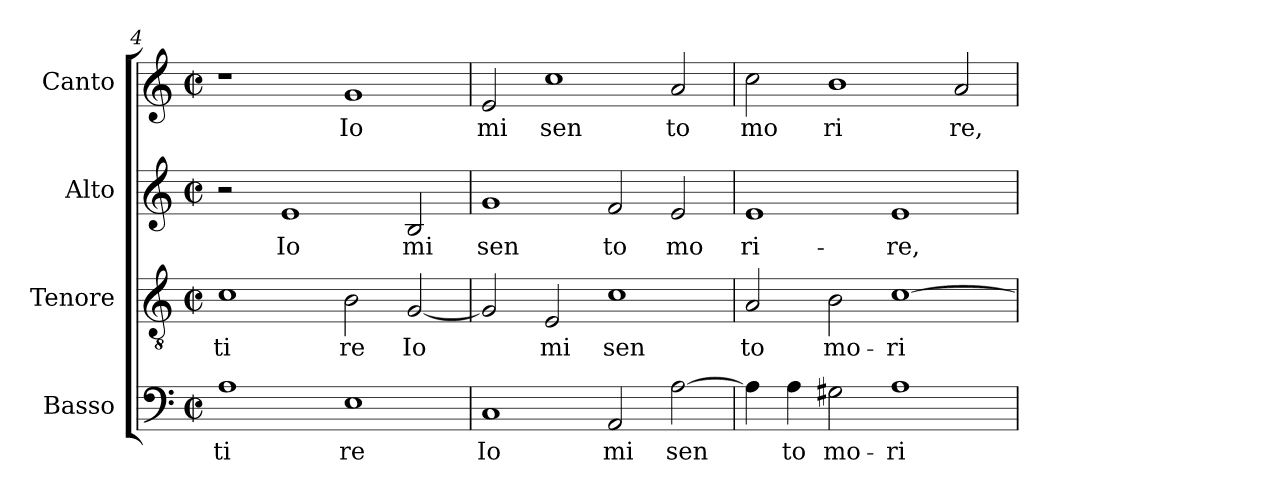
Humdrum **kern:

**kern	**text	**kern	**text	**kern	**text	**kern	**text
*part4	*part4	*part3	*part3	*part2	*part2	*part1	*part1
*staff4	*staff4	*staff3	*staff3	*staff2	*staff2	*staff1	*staff1
*I"Basso	*	*I"Tenore	*	*I"Alto	*	*I"Canto	*
*clefF4	*	*clefGv2	*	*clefG2	*	*clefG2	*
*k[]	*	*k[]	*	*k[]	*	*k[]	*
*C:	*	*C:	*	*C:	*	*C:	*
*M2/2	*	*M2/2	*	*M2/2	*	*M2/2	*
*met(c|)	*	*met(c|)	*	*met(c|)	*	*met(c|)	*
=4	=4	=4	=4	=4	=4	=4	=4
!	!LO:LY:b:cj	!	!LO:LY:b:cj	!	!	!	!
1A	ti	1c	ti	2r	.	1r	.
!	!	!	!	!	!LO:LY:b:cj	!	!
.	.	.	.	1e	Io	.	.
!	!LO:LY:b:cj	!	!LO:LY:b:cj	!	!	!	!LO:LY:b:cj
1E	re	2B\	re	.	.	1g	Io
!	!	!	!LO:LY:b:cj	!	!LO:LY:b:cj	!	!
.	.	[<2G/	Io	2B/	mi	.	.
=5	=5	=5	=5	=5	=5	=5	=5
!	!LO:LY:b:cj	!	!LO:LY:b:cj	!	!LO:LY:b:cj	!	!LO:LY:b:cj
1C	Io	2G/]	.	1g	sen	2e>/	mi
!	!	!	!LO:LY:b:cj	!	!	!	!LO:LY:b:cj
.	.	2E/	mi	.	.	1cc	sen
!	!LO:LY:b:cj	!	!LO:LY:b:cj	!	!LO:LY:b:cj	!	!
2AA/	mi	1c	sen	2f/	to	.	.
!	!LO:LY:b:cj	!	!	!	!LO:LY:b:cj	!	!LO:LY:b:cj
[<2A\	sen	.	.	2e/	mo	2a/	to
!!LO:LB:g=z
=6	=6	=6	=6	=6	=6	=6	=6
!	!LO:LY:b:cj	!	!LO:LY:b:cj	!	!LO:LY:b:cj	!	!LO:LY:b:cj
4A\]	.	2A/	to	1e	ri-	2cc\	mo
!	!LO:LY:b:cj	!	!	!	!	!	!
4A\	to	.	.	.	.	.	.
!	!LO:LY:b:cj	!	!LO:LY:b:cj	!	!	!	!LO:LY:b:cj
2G#X\	mo-	2B\	mo-	.	.	1b	ri
!	!LO:LY:b:cj	!	!LO:LY:b:cj	!	!LO:LY:b:cj	!	!
1A	-ri-	[>1c	-ri-	1e	-re,	.	.
!	!	!	!	!	!	!	!LO:LY:b:cj
.	.	.	.	.	.	2a/	re,
=	=	=	=	=	=	=	=
*-	*-	*-	*-	*-	*-	*-	*-
